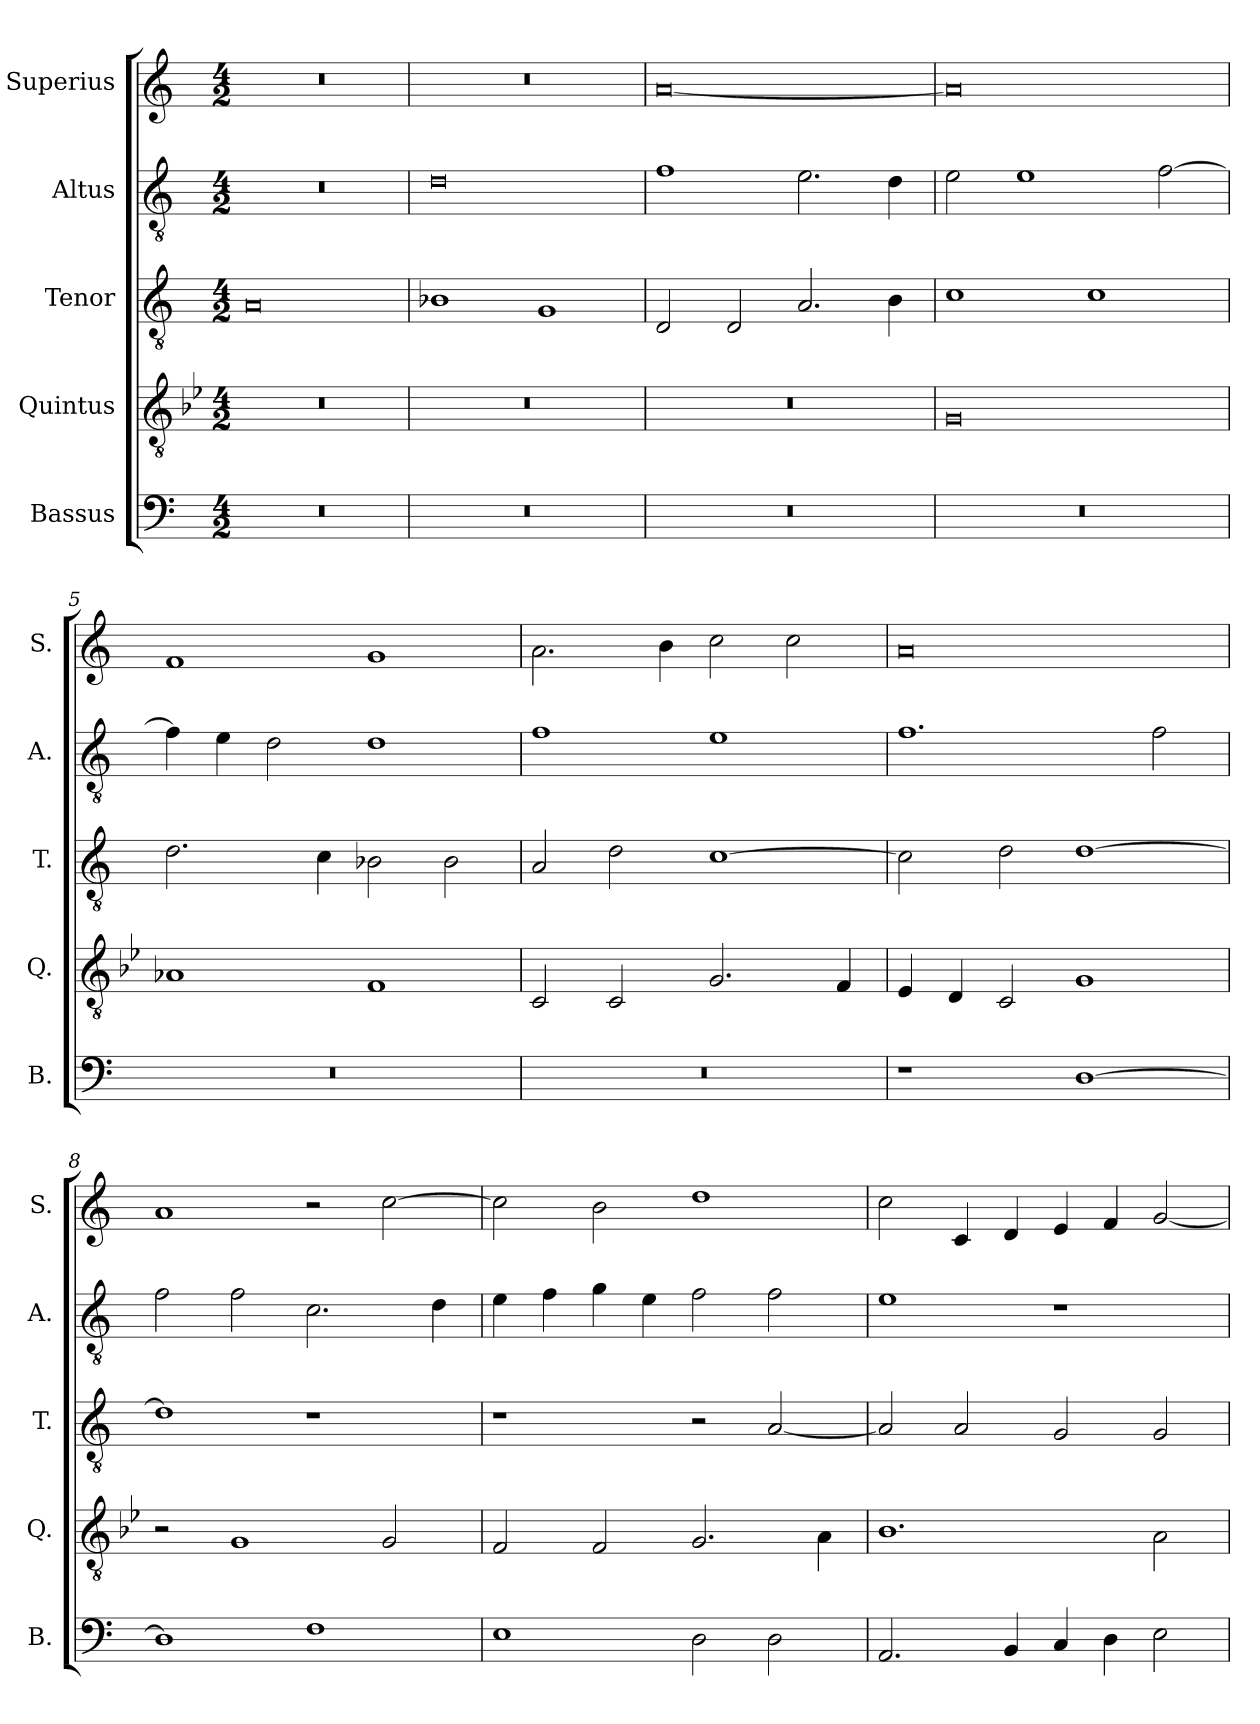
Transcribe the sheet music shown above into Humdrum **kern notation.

**kern	**kern	**kern	**kern	**kern
*part5	*part4	*part3	*part2	*part1
*staff5	*staff4	*staff3	*staff2	*staff1
*I"Bassus	*I"Quintus	*I"Tenor	*I"Altus	*I"Superius
*I'B.	*I'Q.	*I'T.	*I'A.	*I'S.
*clefF4	*clefGv2	*clefGv2	*clefGv2	*clefG2
*	*ITrd8c14	*	*ITrd1c2	*
*k[]	*k[b-e-]	*k[]	*k[b-e-]	*k[]
*M4/2	*M4/2	*M4/2	*M4/2	*M4/2
=1	=1	=1	=1	=1
0r	0r	0A	0r	0r
=2	=2	=2	=2	=2
0r	0r	1B-X	0c	0r
.	.	1G	.	.
=3	=3	=3	=3	=3
0r	0r	2D/	1e-	[0a
.	.	2D/	.	.
.	.	2.A/	2.d\	.
.	.	4B\	4c\	.
=4	=4	=4	=4	=4
0r	0GG	1c	2d\	0a]
.	.	.	1d	.
.	.	1c	.	.
.	.	.	[2e-\	.
=5	=5	=5	=5	=5
0r	1AA-X	2.d\	4e-\]	1f
.	.	.	4d\	.
.	.	.	2c\	.
.	.	4c\	.	.
.	1FF	2B-X\	1c	1g
.	.	2B-\	.	.
!!LO:PB:g=z
=6	=6	=6	=6	=6
0r	2CC/	2A/	1e-	2.a\
.	2CC/	2d\	.	.
.	.	.	.	4b\
.	2.GG/	[1c	1d	2cc\
.	.	.	.	2cc\
.	4FF/	.	.	.
=7	=7	=7	=7	=7
1r	4EE-/	2c\]	1.e-	0a
.	4DD/	.	.	.
.	2CC/	2d\	.	.
[1D	1GG	[1d	.	.
.	.	.	2e-\	.
=8	=8	=8	=8	=8
1D]	2r	1d]	2e-\	1a
.	1GG	.	2e-\	.
1F	.	1r	2.B-\	2r
.	2GG/	.	.	[2cc\
.	.	.	4c\	.
=9	=9	=9	=9	=9
1E	2FF/	1r	4d\	2cc\]
.	.	.	4e-\	.
.	2FF/	.	4f\	2b\
.	.	.	4d\	.
2D\	2.GG/	2r	2e-\	1dd
2D\	.	[2A/	2e-\	.
.	4AA\	.	.	.
=10	=10	=10	=10	=10
2.AA/	1.BB-	2A/]	1d	2cc\
.	.	2A/	.	4c/
4BB/	.	.	.	4d/
4C/	.	2G/	1r	4e/
4D\	.	.	.	4f/
2E\	2AA\	2G/	.	[2g/
=	=	=	=	=
*-	*-	*-	*-	*-
